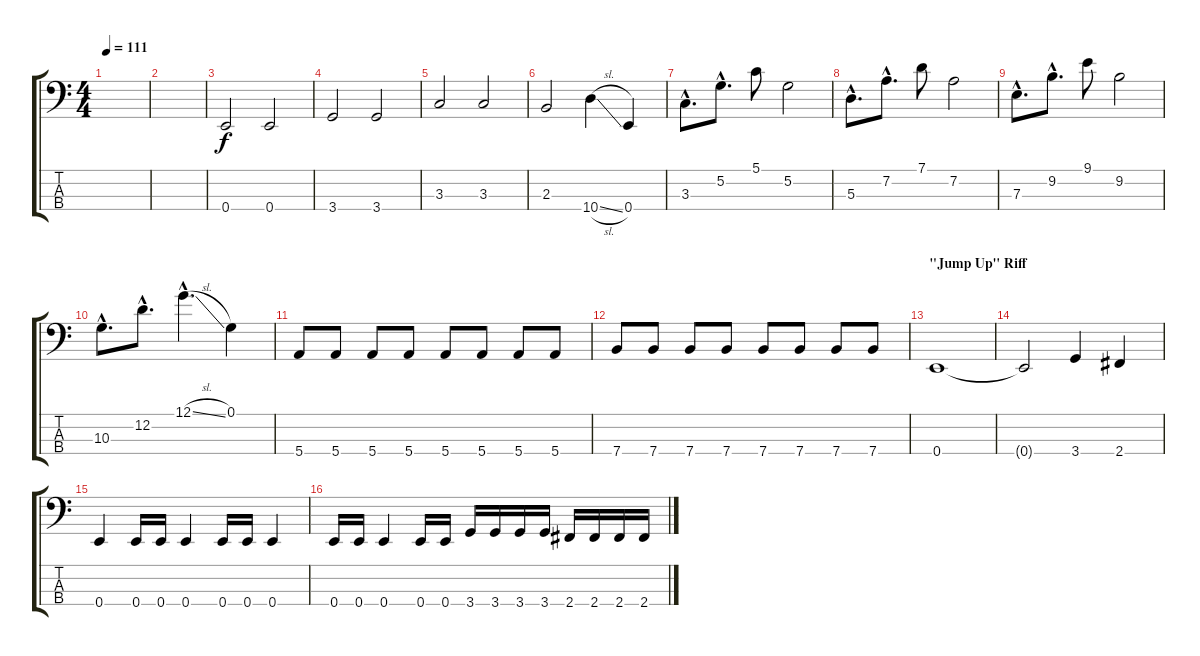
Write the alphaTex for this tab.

\track "" {instrument electricbassfinger}
\staff {score tabs}
\tuning (G2 D2 A1 E1) {hide}
\ts (4 4)
\tempo 111
\clef f4
\ks c
|
|
0.4.2 0.4.2 |
3.4.2 3.4.2 |
3.3.2 3.3.2 |
2.3.2 10.4{sl}.4 0.4.4 |
3.3{hac}.8{d} 5.2{hac}.8{d} 5.1.8 5.2.2 |
5.3{hac}.8{d} 7.2{hac}.8{d} 7.1.8 7.2.2 |
7.3{hac}.8{d} 9.2{hac}.8{d} 9.1.8 9.2.2 |
10.3{hac}.8{d} 12.2{hac}.8{d} 12.1{sl hac}.4{d} 0.1.4 |
5.4.8 5.4.8 5.4.8 5.4.8 5.4.8 5.4.8 5.4.8 5.4.8 |
7.4.8 7.4.8 7.4.8 7.4.8 7.4.8 7.4.8 7.4.8 7.4.8 |
\section ("" "\"Jump Up\" Riff")
0.4.1 |
0.4{t}.2 3.4.4 2.4.4 |
0.4.4 0.4.16 0.4.16 0.4.4 0.4.16 0.4.16 0.4.4 |
0.4.16 0.4.16 0.4.4 0.4.16 0.4.16 3.4.16 3.4.16 3.4.16 3.4.16 2.4.16 2.4.16 2.4.16 2.4.16
